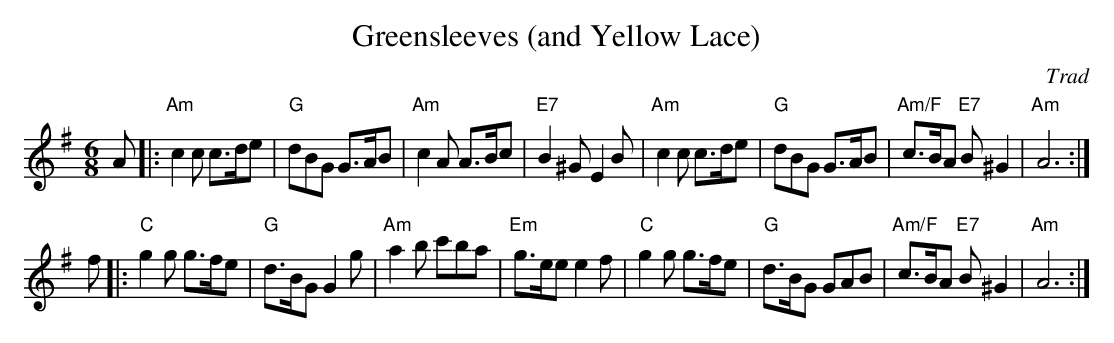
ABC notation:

X:1
T: Greensleeves (and Yellow Lace)
O: Trad
M: 6/8
L: 1/8
K: ADor
A \
|: "Am"c2c c>de | "G"dBG G>AB | "Am"c2A A>Bc | "E7"B2^G E2B \
|  "Am"c2c c>de | "G"dBG G>AB | "Am/F"c>BA "E7"B^G2 | "Am"A6 :|
f \
|: "C"g2g g>fe | "G"d>BG G2g | "Am"a2b c'ba | "Em"g>ee e2f \
|  "C"g2g g>fe | "G"d>BG GAB | "Am/F"c>BA "E7"B^G2 | "Am"A6 :|
